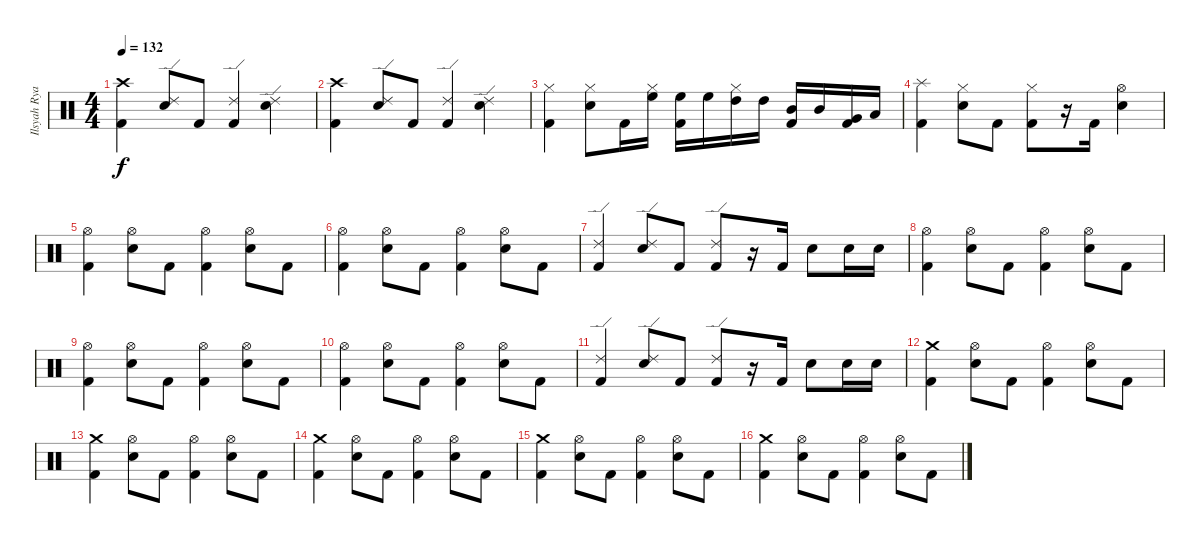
\track ("Ilsyah Ryan Reza (drum)" "Ilsyah Rya") {instrument percussion}
\staff {score}
\articulation defaults
\ts (4 4)
\tempo 132
\clef neutral
\ks c
("Crash high (hit)" "Kick (hit) 2").4{dy f} ("Ride (edge) 2" "Electric Snare (hit)").8 "Kick (hit) 2".8 ("Ride (edge) 2" "Kick (hit) 2").4 ("Ride (edge) 2" "Electric Snare (hit)").4 |
("Crash high (hit)" "Kick (hit) 2").4 ("Ride (edge) 2" "Electric Snare (hit)").8 "Kick (hit) 2".8 ("Ride (edge) 2" "Kick (hit) 2").4 ("Ride (edge) 2" "Electric Snare (hit)").4 |
("Hi-Hat (closed)" "Kick (hit) 2").4 ("Hi-Hat (closed)" "Electric Snare (hit)").8 "Kick (hit) 2".16 ("Hi-Hat (closed)" "High Floor Tom (hit)").16 ("High Floor Tom (hit)" "Kick (hit) 2").16 "High Floor Tom (hit)".16 ("Hi-Hat (closed)" "High Tom (hit)").16 "High Tom (hit)".16 ("Mid Tom (hit)" "Kick (hit) 2").16 "Mid Tom (hit)".16 ("Very Low Tom (hit)" "Kick (hit) 2").16 "Low Floor Tom (hit)".16 |
("Splash (hit)" "Kick (hit) 2").4 ("Hi-Hat (closed)" "Electric Snare (hit)").8 "Kick (hit) 2".8 ("Hi-Hat (closed)" "Kick (hit) 2").8 r.16 "Kick (hit) 2".16 ("Hi-Hat (open)" "Electric Snare (hit)").4 |
("Hi-Hat (open)" "Kick (hit) 2").4 ("Hi-Hat (open)" "Electric Snare (hit)").8 "Kick (hit) 2".8 ("Hi-Hat (open)" "Kick (hit) 2").4 ("Hi-Hat (open)" "Electric Snare (hit)").8 "Kick (hit) 2".8 |
("Hi-Hat (open)" "Kick (hit) 2").4 ("Hi-Hat (open)" "Electric Snare (hit)").8 "Kick (hit) 2".8 ("Hi-Hat (open)" "Kick (hit) 2").4 ("Hi-Hat (open)" "Electric Snare (hit)").8 "Kick (hit) 2".8 |
("Ride (edge) 2" "Kick (hit) 2").4 ("Ride (edge) 2" "Electric Snare (hit)").8 "Kick (hit) 2".8 ("Ride (edge) 2" "Kick (hit) 2").8 r.16 "Kick (hit) 2".16 "Electric Snare (hit)".8 "Electric Snare (hit)".16 "Electric Snare (hit)".16 |
("Hi-Hat (open)" "Kick (hit) 2").4 ("Hi-Hat (open)" "Electric Snare (hit)").8 "Kick (hit) 2".8 ("Hi-Hat (open)" "Kick (hit) 2").4 ("Hi-Hat (open)" "Electric Snare (hit)").8 "Kick (hit) 2".8 |
("Hi-Hat (open)" "Kick (hit) 2").4 ("Hi-Hat (open)" "Electric Snare (hit)").8 "Kick (hit) 2".8 ("Hi-Hat (open)" "Kick (hit) 2").4 ("Hi-Hat (open)" "Electric Snare (hit)").8 "Kick (hit) 2".8 |
("Hi-Hat (open)" "Kick (hit) 2").4 ("Hi-Hat (open)" "Electric Snare (hit)").8 "Kick (hit) 2".8 ("Hi-Hat (open)" "Kick (hit) 2").4 ("Hi-Hat (open)" "Electric Snare (hit)").8 "Kick (hit) 2".8 |
("Ride (edge) 2" "Kick (hit) 2").4 ("Ride (edge) 2" "Electric Snare (hit)").8 "Kick (hit) 2".8 ("Ride (edge) 2" "Kick (hit) 2").8 r.16 "Kick (hit) 2".16 "Electric Snare (hit)".8 "Electric Snare (hit)".16 "Electric Snare (hit)".16 |
("Crash medium (hit)" "Kick (hit) 2").4 ("Hi-Hat (open)" "Electric Snare (hit)").8 "Kick (hit) 2".8 ("Hi-Hat (open)" "Kick (hit) 2").4 ("Hi-Hat (open)" "Electric Snare (hit)").8 "Kick (hit) 2".8 |
("Crash medium (hit)" "Kick (hit) 2").4 ("Hi-Hat (open)" "Electric Snare (hit)").8 "Kick (hit) 2".8 ("Hi-Hat (open)" "Kick (hit) 2").4 ("Hi-Hat (open)" "Electric Snare (hit)").8 "Kick (hit) 2".8 |
("Crash medium (hit)" "Kick (hit) 2").4 ("Hi-Hat (open)" "Electric Snare (hit)").8 "Kick (hit) 2".8 ("Hi-Hat (open)" "Kick (hit) 2").4 ("Hi-Hat (open)" "Electric Snare (hit)").8 "Kick (hit) 2".8 |
("Crash medium (hit)" "Kick (hit) 2").4 ("Hi-Hat (open)" "Electric Snare (hit)").8 "Kick (hit) 2".8 ("Hi-Hat (open)" "Kick (hit) 2").4 ("Hi-Hat (open)" "Electric Snare (hit)").8 "Kick (hit) 2".8 |
("Crash medium (hit)" "Kick (hit) 2").4 ("Hi-Hat (open)" "Electric Snare (hit)").8 "Kick (hit) 2".8 ("Hi-Hat (open)" "Kick (hit) 2").4 ("Hi-Hat (open)" "Electric Snare (hit)").8 "Kick (hit) 2".8
